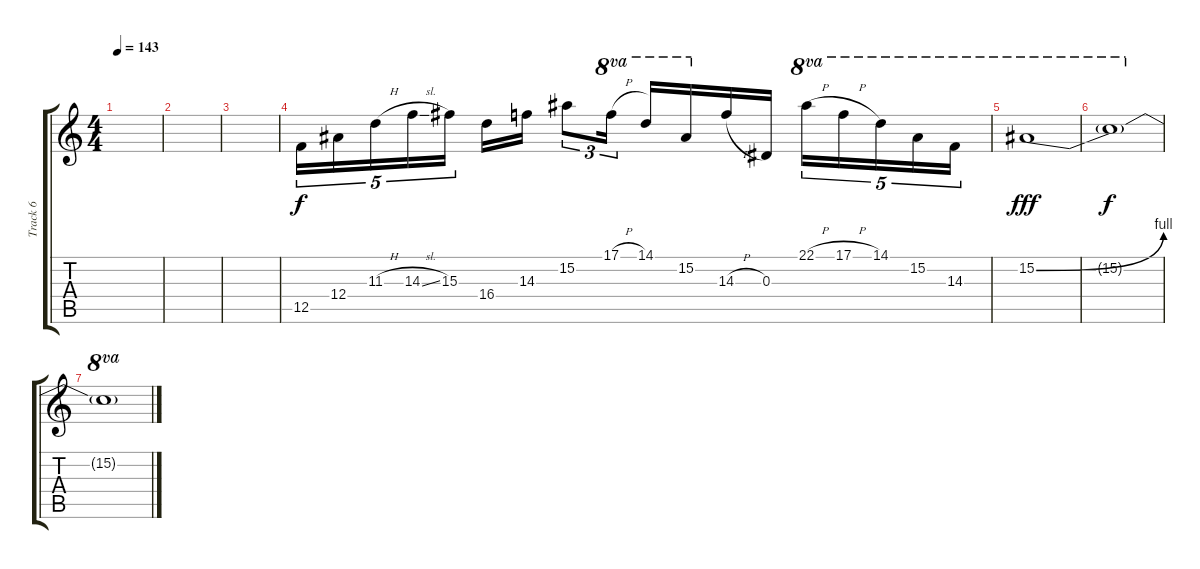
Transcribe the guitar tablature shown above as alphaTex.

\track ("Track 6" "Track 6") {instrument distortionguitar}
\staff {score tabs}
\tuning (C4 G3 Eb3 Bb2 F2 C2) {hide}
\ts (4 4)
\tempo 143
\clef g2
\ks c
|
|
|
12.5.16{tu (5 4)} 12.4.16{tu (5 4)} 11.3{h}.16{tu (5 4)} 14.3{sl}.16{tu (5 4)} 15.3.16{tu (5 4)} 16.4.16 14.3.16 15.2.8{tu (3 2)} 17.1{h}.16{tu (3 2) ot 8va} 14.1.16{ot 8va} 15.2.16{ot 8va} 14.3{h}.16 0.3.16 22.1{h}.16{tu (5 4) ot 8va} 17.1{h}.16{tu (5 4) ot 8va} 14.1.16{tu (5 4) ot 8va} 15.2.16{tu (5 4) ot 8va} 14.3.16{tu (5 4) ot 8va} |
15.2{be (bend 0 0 60 4)}.1{ot 8va dy fff} |
15.2{t}.1{ot 8va dy f volume 0} |
15.2{t}.1{ot 8va}
